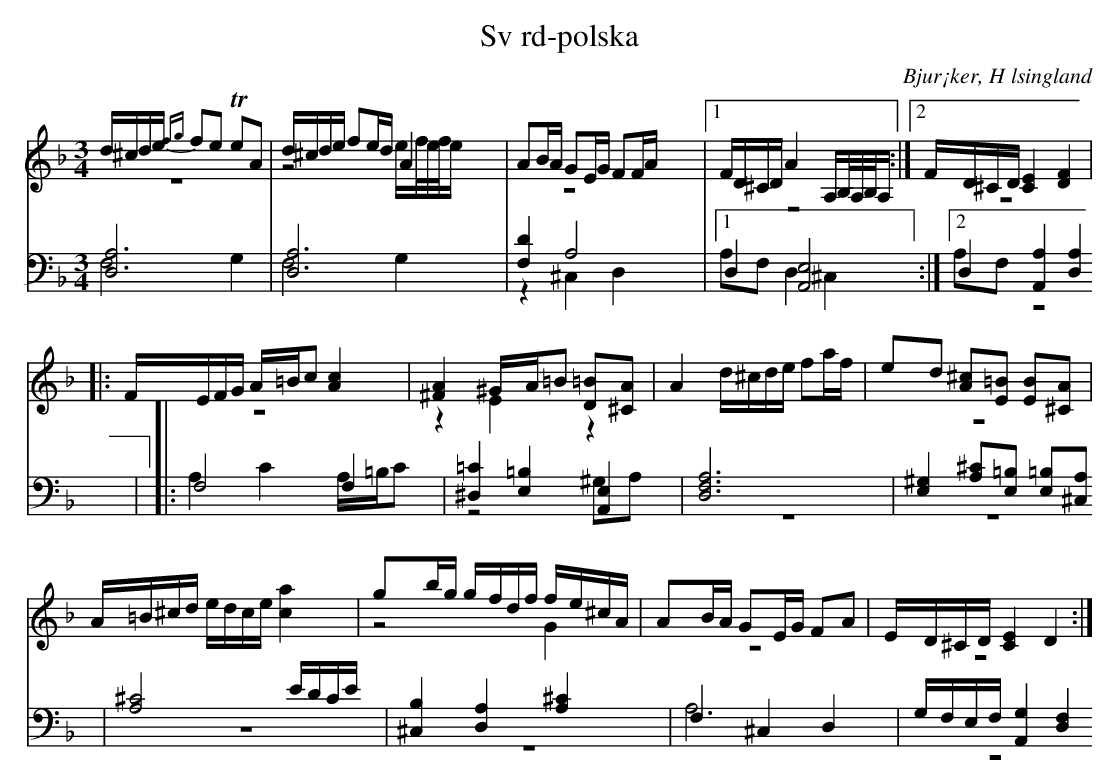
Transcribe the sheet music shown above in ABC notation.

X:1
T: Sv rd-polska
O: Bjur¡ker, H lsingland
M: 3/4
L: 1/8
K: Dm
V:1
V:2 merge
V:3
V:4 merge
V:1
d/^c/d/e/ {fg}fe TeA|d/^c/d/e/ fe/d/ A2|AB/A/ GE/G/ FF/A/|1 F/D/^C/D/ A2 A,/B,//A,//B,//A,/:|2 F/D/^C/D/ [C2E2] [D2F2]|
|:F/E/F/G/ A/=B/c [A2c2]|[^F2A2] ^G/A/=B [D=B][^CA]|A2 d/^c/d/e/ fa/f/|ed [A^c][E=B] [EB][^CA]|
A/=B/^c/d/ e/d/c/e/ [c2a2]|gb/g/ g/f/d/f/ f/e/^c/A/|AB/A/ GE/G/ FA|E/D/^C/D/ [C2E2] D2:|
V:2
z6|z4 e/f//e//f//e/|z6|1 z6:|2 z6|
|:z6|z2 E2 z2|z6|z6|
z6|z4 G2|z6|z6:|
V:3 clef=bass
[D,6A,6]|[D,6A,6]|[F,2D2] A,4|1 D,2 [A,,4E,4]:|2 D,2 [A,,2A,2] [D,2A,2]|
|:F,4 F,2|[^D,2=C2] [E,2=B,2] [A,,2E,2]|[D,6F,6A,6]|[E,2^G,2] [A,^C][E,=B,] [E,=B,][^C,A,]|
[A,4^C4] E/D/C/E/|[^C,2B,2]  [D,2A,2] [A,2^C2]|F,2 ^C,2 D,2|G,/F,/E,/F,/ [A,,2G,2] [D,2F,2]:|
V:4 clef=bass
F,4 G,2|F,4 G,2|z2 ^C,2 D,2|1 A,F, D,2 ^C,2:|2 A,F,  z4|
|:A,2 C2 A,/=B,/C|z4 ^G,A,|z6|z6|
z6|z6|A,6|z6:|
